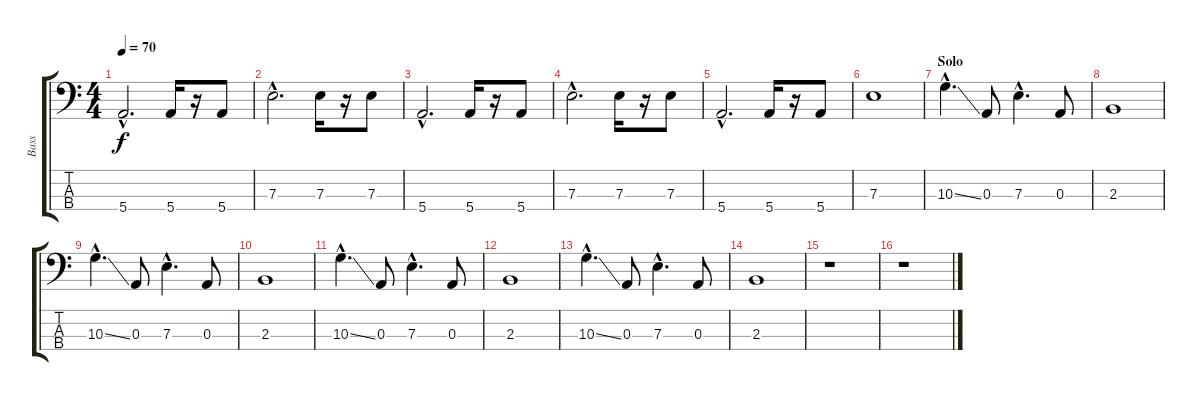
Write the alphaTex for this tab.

\track ("Bass" "Bass") {instrument electricbassfinger}
\staff {score tabs}
\tuning (G2 D2 A1 E1) {hide}
\ts (4 4)
\tempo 70
\clef f4
\ks c
5.4{hac}.2{d dy f} 5.4.16 r.16 5.4.8 |
7.3{hac}.2{d} 7.3.16 r.16 7.3.8 |
5.4{hac}.2{d} 5.4.16 r.16 5.4.8 |
7.3{hac}.2{d} 7.3.16 r.16 7.3.8 |
5.4{hac}.2{d} 5.4.16 r.16 5.4.8 |
7.3.1 |
\section ("" "Solo")
10.3{ss hac}.4{d} 0.3.8 7.3{hac}.4{d} 0.3.8 |
2.3.1 |
10.3{ss hac}.4{d} 0.3.8 7.3{hac}.4{d} 0.3.8 |
2.3.1 |
10.3{ss hac}.4{d} 0.3.8 7.3{hac}.4{d} 0.3.8 |
2.3.1 |
10.3{ss hac}.4{d} 0.3.8 7.3{hac}.4{d} 0.3.8 |
2.3.1{volume 0} |
r.1 |
r.1
